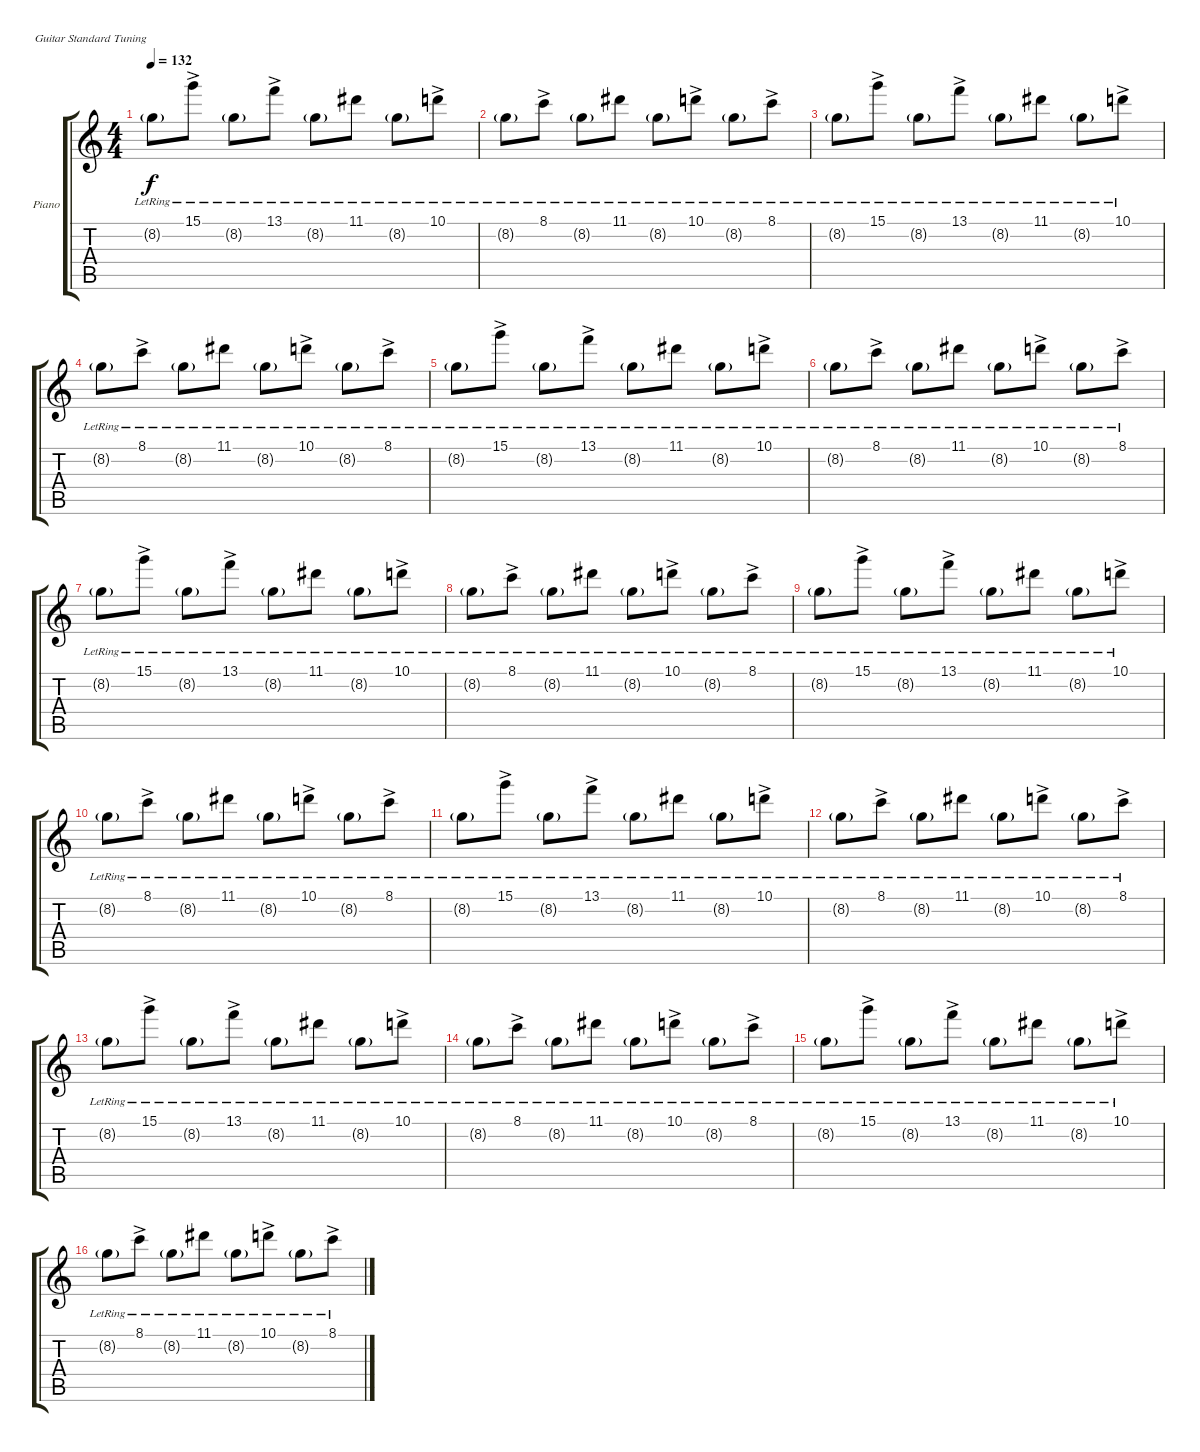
\defaultSystemsLayout 4
\bracketExtendMode groupsimilarinstruments
\firstSystemTrackNameOrientation horizontal
\otherSystemsTrackNameOrientation horizontal
\track ("Piano" "Piano") {instrument electricguitarclean}
\staff {score tabs}
\tuning (E4 B3 G3 D3 A2 E2)
\ts (4 4)
\tempo 132
\clef g2
\ks c
8.2{g lr}.8{dy f} 15.1{ac lr}.8 8.2{g lr}.8 13.1{ac lr}.8 8.2{g lr}.8 11.1{lr}.8 8.2{g lr}.8 10.1{ac lr}.8 |
8.2{g lr}.8 8.1{ac lr}.8 8.2{g lr}.8 11.1{lr}.8 8.2{g lr}.8 10.1{ac lr}.8 8.2{g lr}.8 8.1{ac lr}.8 |
8.2{g lr}.8 15.1{ac lr}.8 8.2{g lr}.8 13.1{ac lr}.8 8.2{g lr}.8 11.1{lr}.8 8.2{g lr}.8 10.1{ac lr}.8 |
8.2{g lr}.8 8.1{ac lr}.8 8.2{g lr}.8 11.1{lr}.8 8.2{g lr}.8 10.1{ac lr}.8 8.2{g lr}.8 8.1{ac lr}.8 |
8.2{g lr}.8 15.1{ac lr}.8 8.2{g lr}.8 13.1{ac lr}.8 8.2{g lr}.8 11.1{lr}.8 8.2{g lr}.8 10.1{ac lr}.8 |
8.2{g lr}.8 8.1{ac lr}.8 8.2{g lr}.8 11.1{lr}.8 8.2{g lr}.8 10.1{ac lr}.8 8.2{g lr}.8 8.1{ac lr}.8 |
8.2{g lr}.8 15.1{ac lr}.8 8.2{g lr}.8 13.1{ac lr}.8 8.2{g lr}.8 11.1{lr}.8 8.2{g lr}.8 10.1{ac lr}.8 |
8.2{g lr}.8 8.1{ac lr}.8 8.2{g lr}.8 11.1{lr}.8 8.2{g lr}.8 10.1{ac lr}.8 8.2{g lr}.8 8.1{ac lr}.8 |
8.2{g lr}.8 15.1{ac lr}.8 8.2{g lr}.8 13.1{ac lr}.8 8.2{g lr}.8 11.1{lr}.8 8.2{g lr}.8 10.1{ac lr}.8 |
8.2{g lr}.8 8.1{ac lr}.8 8.2{g lr}.8 11.1{lr}.8 8.2{g lr}.8 10.1{ac lr}.8 8.2{g lr}.8 8.1{ac lr}.8 |
8.2{g lr}.8 15.1{ac lr}.8 8.2{g lr}.8 13.1{ac lr}.8 8.2{g lr}.8 11.1{lr}.8 8.2{g lr}.8 10.1{ac lr}.8 |
8.2{g lr}.8 8.1{ac lr}.8 8.2{g lr}.8 11.1{lr}.8 8.2{g lr}.8 10.1{ac lr}.8 8.2{g lr}.8 8.1{ac lr}.8 |
8.2{g lr}.8 15.1{ac lr}.8 8.2{g lr}.8 13.1{ac lr}.8 8.2{g lr}.8 11.1{lr}.8 8.2{g lr}.8 10.1{ac lr}.8 |
8.2{g lr}.8 8.1{ac lr}.8 8.2{g lr}.8 11.1{lr}.8 8.2{g lr}.8 10.1{ac lr}.8 8.2{g lr}.8 8.1{ac lr}.8 |
8.2{g lr}.8 15.1{ac lr}.8 8.2{g lr}.8 13.1{ac lr}.8 8.2{g lr}.8 11.1{lr}.8 8.2{g lr}.8 10.1{ac lr}.8 |
8.2{g lr}.8 8.1{ac lr}.8 8.2{g lr}.8 11.1{lr}.8 8.2{g lr}.8 10.1{ac lr}.8 8.2{g lr}.8 8.1{ac lr}.8
